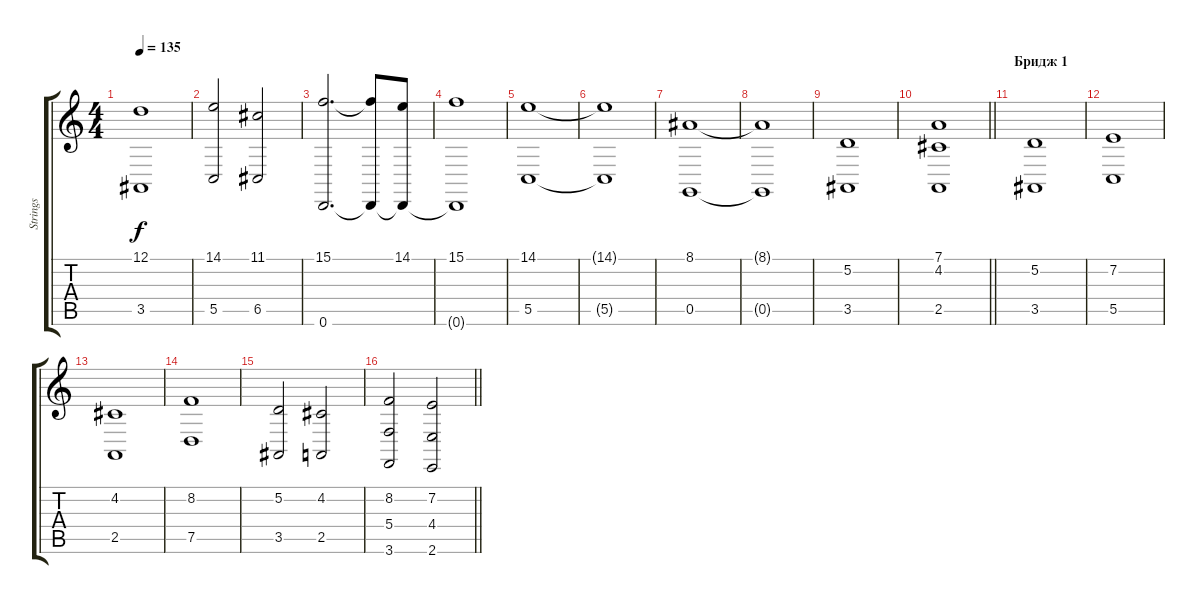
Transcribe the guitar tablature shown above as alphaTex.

\track ("Strings" "Strings") {instrument stringensemble1}
\staff {score tabs}
\tuning (D4 A3 F3 C3 G2 D2) {hide}
\ts (4 4)
\tempo 135
\clef g2
\ks c
(12.1 3.5).1{dy f} |
(14.1 5.5).2 (11.1 6.5).2 |
(15.1 0.6).2{d} (15.1{t} 0.6{t}).8 (14.1 0.6{t}).8 |
(15.1 0.6{t}).1 |
(14.1 5.5).1 |
(14.1{t} 5.5{t}).1 |
(8.1 0.5).1 |
(8.1{t} 0.5{t}).1 |
(5.2 3.5).1 |
\barLineRight lightlight
(7.1 4.2 2.5).1 |
\section ("" "Бридж 1")
(5.2 3.5).1 |
(7.2 5.5).1 |
(4.2 2.5).1 |
(8.2 7.5).1 |
(5.2 3.5).2 (4.2 2.5).2 |
\barLineRight lightlight
(8.2 5.4 3.6).2 (7.2 4.4 2.6).2
